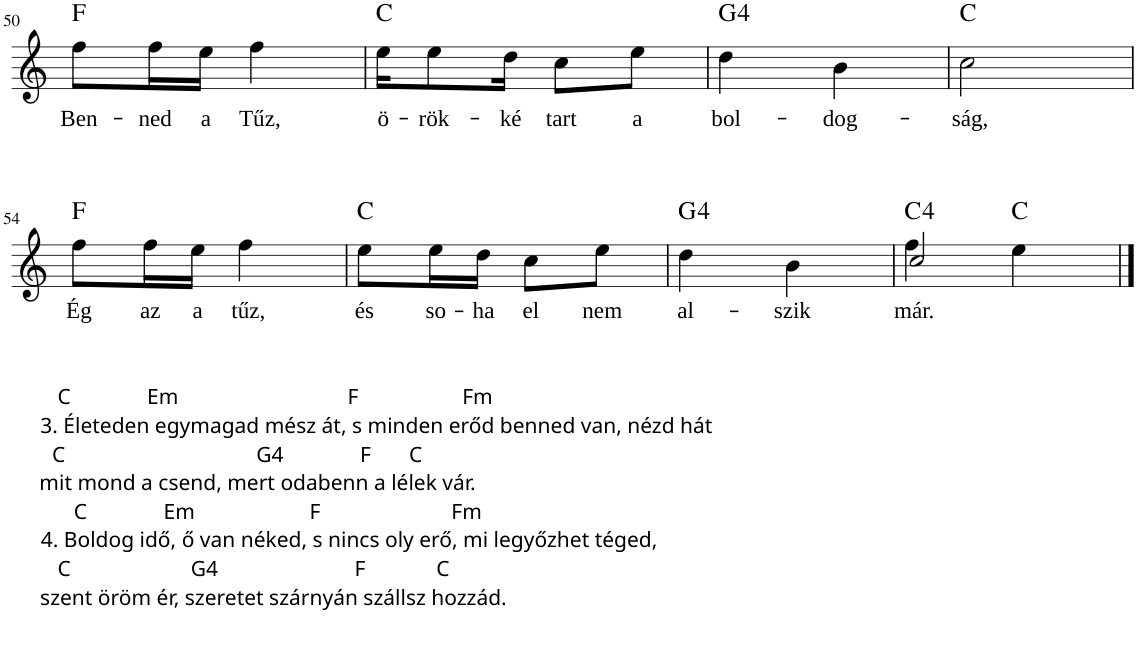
**kern	**text	**harte
*part1	*part1	*part1
*staff1	*staff1	*
*I"Voice	*	*
!!LO:PB:g=z
*clefG2	*	*
*k[]	*	*
*M2/4	*	*
=50	=50	=50
!	!LO:LY:b	!LO:H:kt=N.C.
8ff\L	Ben-	N
!	!LO:LY:b	!
16ff\L	-ned	.
!	!LO:LY:b	!
16ee\JJ	a	.
!	!LO:LY:b	!
4ff\	Tűz,	.
=51	=51	=51
!	!LO:LY:b	!LO:H:kt=N.C.
16ee\KL	ö-	N
!	!LO:LY:b	!
8ee\	-rök-	.
!	!LO:LY:b	!
16dd\Jk	-ké	.
!	!LO:LY:b	!
8cc\L	tart	.
!	!LO:LY:b	!
8ee\J	a	.
=52	=52	=52
!	!LO:LY:b	!
4dd\	bol-	G:maj(4)
!	!LO:LY:b	!
4b\	-dog-	.
=53	=53	=53
!	!LO:LY:b	!LO:H:kt=N.C.
2cc\	-ság,	N
!!LO:LB:g=z
=54	=54	=54
!	!LO:LY:b	!LO:H:kt=N.C.
8ff\L	Ég	N
!	!LO:LY:b	!
16ff\L	az	.
!	!LO:LY:b	!
16ee\JJ	a	.
!	!LO:LY:b	!
4ff\	tűz,	.
=55	=55	=55
!	!LO:LY:b	!LO:H:kt=N.C.
8ee\L	és	N
!	!LO:LY:b	!
16ee\L	so-	.
!	!LO:LY:b	!
16dd\JJ	-ha	.
!	!LO:LY:b	!
8cc\L	el	.
!	!LO:LY:b	!
8ee\J	nem	.
=56	=56	=56
!	!LO:LY:b	!
4dd\	al-	G:maj(4)
!	!LO:LY:b	!
4b\	-szik	.
=57	=57	=57
!	!LO:LY:b	!
*^	*	*
2cc/	4ff\	már.	C:maj(4)
!	!	!	!LO:H:kt=N.C.
.	4ee\	.	N
*v	*v	*	*
==	==	==
*-	*-	*-
